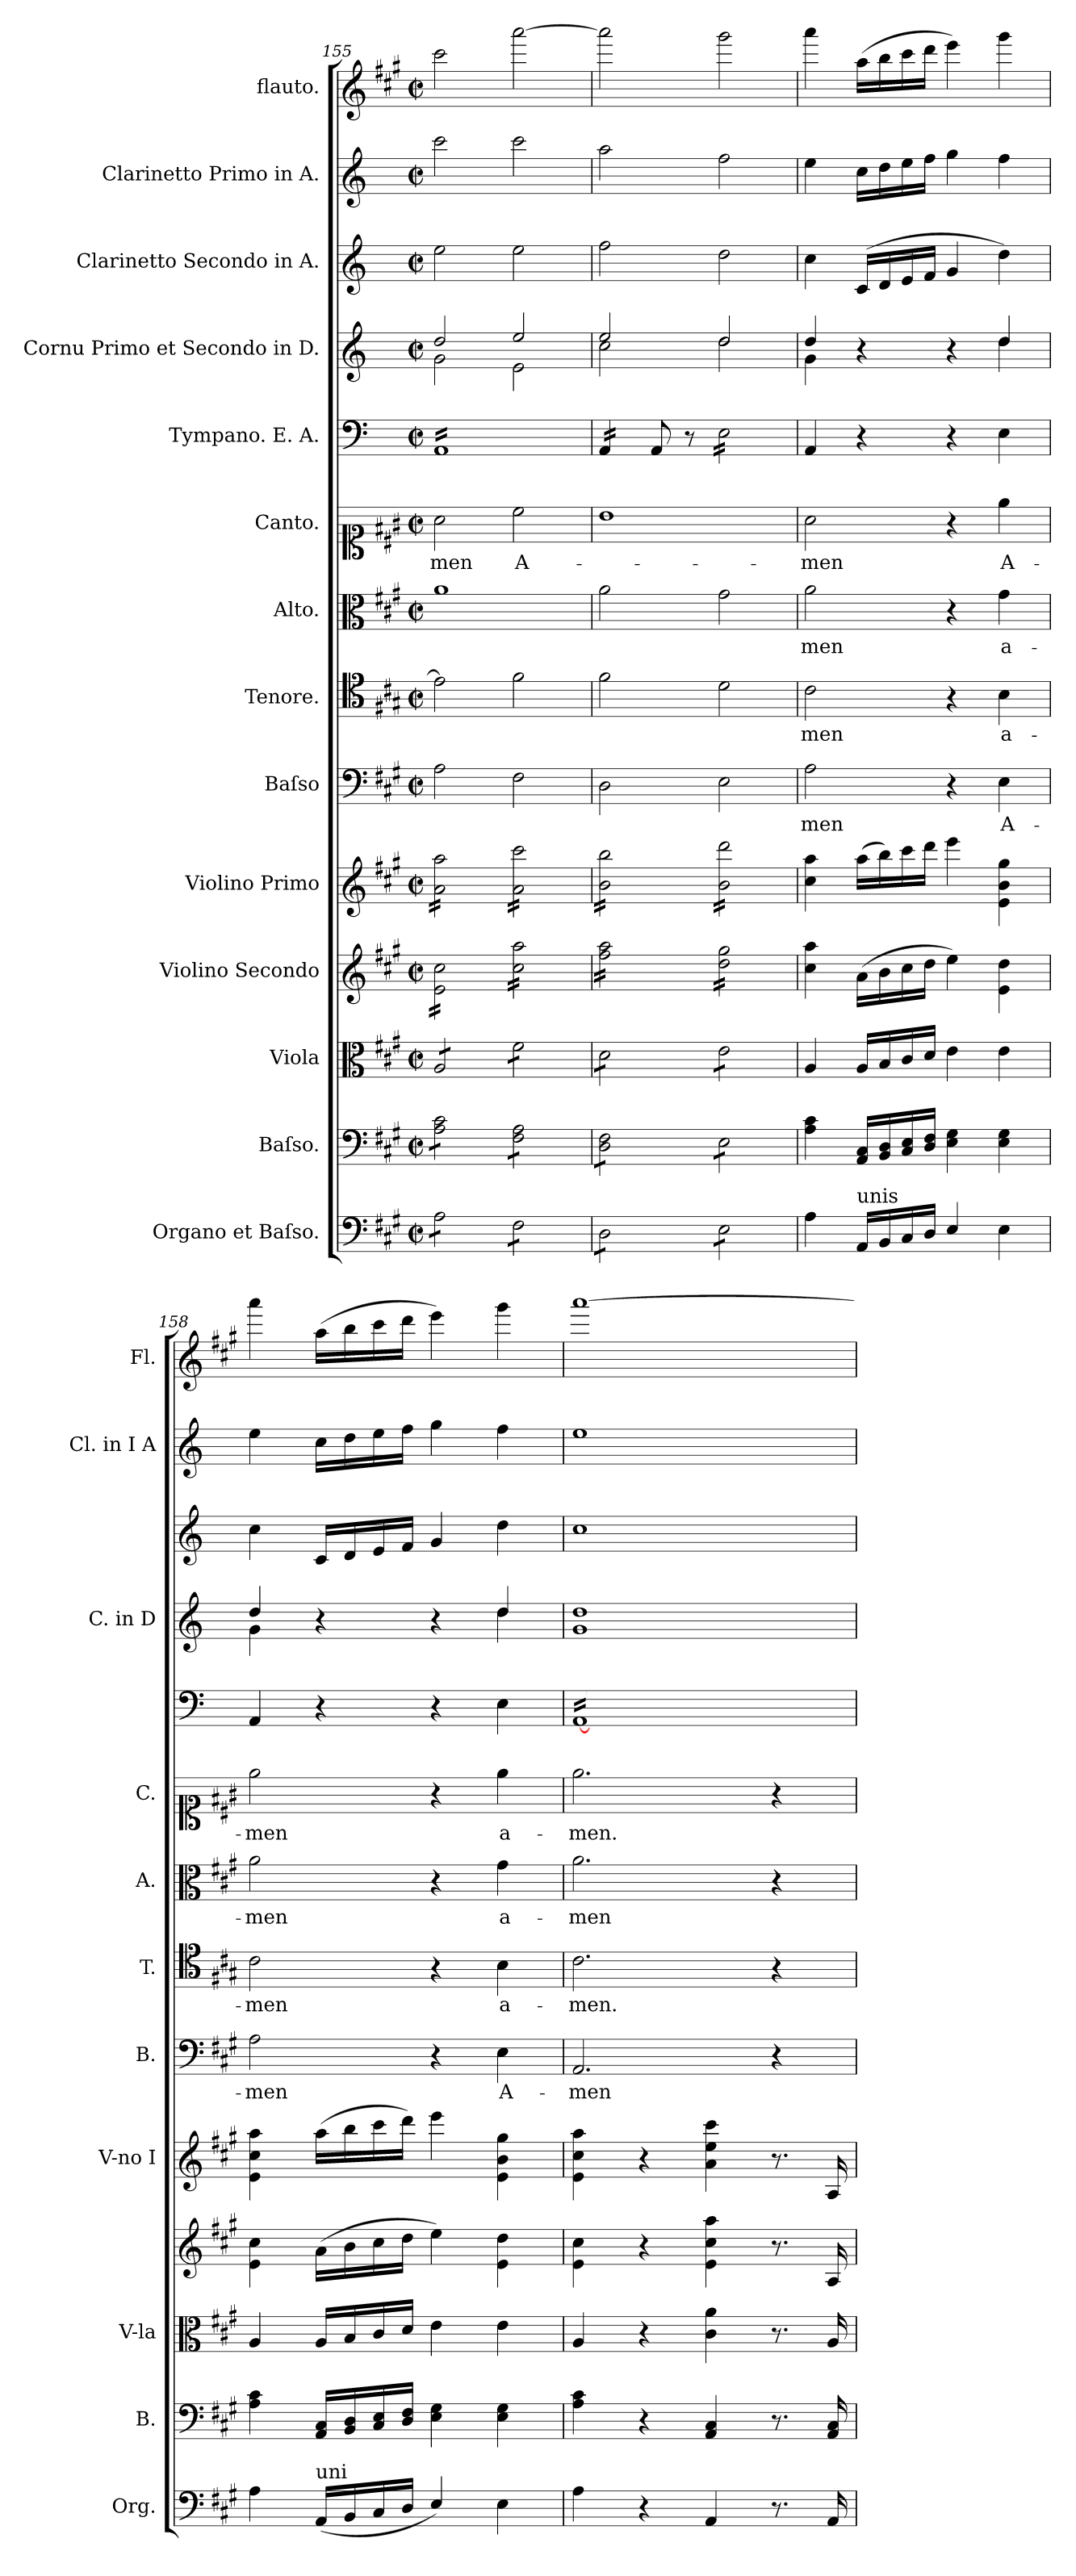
**kern	**kern	**kern	**kern	**kern	**kern	**text	**kern	**text	**kern	**text	**kern	**text	**kern	**kern	**kern	**kern	**kern
*part14	*part13	*part12	*part11	*part10	*part9	*part9	*part8	*part8	*part7	*part7	*part6	*part6	*part5	*part4	*part3	*part2	*part1
*staff14	*staff13	*staff12	*staff11	*staff10	*staff9	*staff9	*staff8	*staff8	*staff7	*staff7	*staff6	*staff6	*staff5	*staff4	*staff3	*staff2	*staff1
*I"Organo et Baſso.	*I"Baſso.	*I"Viola	*I"Violino Secondo	*I"Violino Primo	*I"Baſso	*	*I"Tenore.	*	*I"Alto.	*	*I"Canto.	*	*I"Tympano. E. A.	*I"Cornu Primo et Secondo in D.	*I"Clarinetto Secondo in A.	*I"Clarinetto Primo in A.	*I"flauto.
*I'Org.	*I'B.	*I'V-la	*	*I'V-no I	*I'B.	*	*I'T.	*	*I'A.	*	*I'C.	*	*	*I'C. in D	*	*I'Cl. in I A	*I'Fl.
*clefF4	*clefF4	*clefC3	*clefG2	*clefG2	*clefF4	*	*clefC4	*	*clefC3	*	*clefC1	*	*clefF4	*clefG2	*clefG2	*clefG2	*clefG2
*	*	*	*	*	*	*	*	*	*	*	*	*	*	*ITrd6c10	*ITrd2c3	*ITrd2c3	*
*k[f#c#g#]	*k[f#c#g#]	*k[f#c#g#]	*k[f#c#g#]	*k[f#c#g#]	*k[f#c#g#]	*	*k[f#c#g#]	*	*k[f#c#g#]	*	*k[f#c#g#]	*	*k[]	*k[f#c#]	*k[f#c#g#]	*k[f#c#g#]	*k[f#c#g#]
*M2/2	*M2/2	*M2/2	*M2/2	*M2/2	*M2/2	*	*M2/2	*	*M2/2	*	*M2/2	*	*M2/2	*M2/2	*M2/2	*M2/2	*M2/2
*met(c|)	*met(c|)	*met(c|)	*met(c|)	*met(c|)	*met(c|)	*	*met(c|)	*	*met(c|)	*	*met(c|)	*	*met(c|)	*met(c|)	*met(c|)	*met(c|)	*met(c|)
=155	=155	=155	=155	=155	=155	=155	=155	=155	=155	=155	=155	=155	=155	=155	=155	=155	=155
*	*	*	*	*	*	*	*	*	*	*	*	*	*	*^	*	*	*
*tremolo	*	*	*	*	*	*	*	*	*	*	*	*	*	*	*	*	*	*
*	*tremolo	*	*	*	*	*	*	*	*	*	*	*	*	*	*	*	*	*
*	*	*tremolo	*	*	*	*	*	*	*	*	*	*	*	*	*	*	*	*
*	*	*	*tremolo	*	*	*	*	*	*	*	*	*	*	*	*	*	*	*
*	*	*	*	*tremolo	*	*	*	*	*	*	*	*	*	*	*	*	*	*
*	*	*	*	*	*	*	*	*	*	*	*	*	*tremolo	*	*	*	*	*
8A\L	8A\ 8c#\L	8A/L	16e\ 16cc#\LL	16a\ 16aa\LL	2A\	.	2e\]	.	1a	.	2a\	-men	16AA/LL	2e/	2A\	2cc#\	2aa\	2ccc#\
.	.	.	16e\ 16cc#\	16a\ 16aa\	.	.	.	.	.	.	.	.	16AA/	.	.	.	.	.
8A\	8A\ 8c#\	8A/	16e\ 16cc#\	16a\ 16aa\	.	.	.	.	.	.	.	.	16AA/	.	.	.	.	.
.	.	.	16e\ 16cc#\	16a\ 16aa\	.	.	.	.	.	.	.	.	16AA/	.	.	.	.	.
8A\	8A\ 8c#\	8A/	16e\ 16cc#\	16a\ 16aa\	.	.	.	.	.	.	.	.	16AA/	.	.	.	.	.
.	.	.	16e\ 16cc#\	16a\ 16aa\	.	.	.	.	.	.	.	.	16AA/	.	.	.	.	.
8A\J	8A\ 8c#\J	8A/J	16e\ 16cc#\	16a\ 16aa\	.	.	.	.	.	.	.	.	16AA/	.	.	.	.	.
.	.	.	16e\ 16cc#\JJ	16a\ 16aa\JJ	.	.	.	.	.	.	.	.	16AA/	.	.	.	.	.
8F#\L	8F#\ 8A\L	8f#\L	16cc#\ 16aa\LL	16a\ 16ccc#\LL	2F#\	.	2f#\	.	.	.	2cc#\	A-	16AA/	2f#/	2F#\	2cc#\	2aa\	[2aaa\
.	.	.	16cc#\ 16aa\	16a\ 16ccc#\	.	.	.	.	.	.	.	.	16AA/	.	.	.	.	.
8F#\	8F#\ 8A\	8f#\	16cc#\ 16aa\	16a\ 16ccc#\	.	.	.	.	.	.	.	.	16AA/	.	.	.	.	.
.	.	.	16cc#\ 16aa\	16a\ 16ccc#\	.	.	.	.	.	.	.	.	16AA/	.	.	.	.	.
8F#\	8F#\ 8A\	8f#\	16cc#\ 16aa\	16a\ 16ccc#\	.	.	.	.	.	.	.	.	16AA/	.	.	.	.	.
.	.	.	16cc#\ 16aa\	16a\ 16ccc#\	.	.	.	.	.	.	.	.	16AA/	.	.	.	.	.
8F#\J	8F#\ 8A\J	8f#\J	16cc#\ 16aa\	16a\ 16ccc#\	.	.	.	.	.	.	.	.	16AA/	.	.	.	.	.
.	.	.	16cc#\ 16aa\JJ	16a\ 16ccc#\JJ	.	.	.	.	.	.	.	.	16AA/JJ	.	.	.	.	.
=156	=156	=156	=156	=156	=156	=156	=156	=156	=156	=156	=156	=156	=156	=156	=156	=156	=156	=156
8D\L	8D\ 8F#\L	8d\L	16ff#\ 16aa\LL	16b\ 16bb\LL	2D\	.	2f#\	.	2a\	.	1b	.	16AA/LL	2f#/	2d\	2dd\	2ff#\	2aaa\]
.	.	.	16ff#\ 16aa\	16b\ 16bb\	.	.	.	.	.	.	.	.	16AA/	.	.	.	.	.
8D\	8D\ 8F#\	8d\	16ff#\ 16aa\	16b\ 16bb\	.	.	.	.	.	.	.	.	16AA/	.	.	.	.	.
.	.	.	16ff#\ 16aa\	16b\ 16bb\	.	.	.	.	.	.	.	.	16AA/JJ	.	.	.	.	.
*	*	*	*	*	*	*	*	*	*	*	*	*	*Xtremolo	*	*	*	*	*
8D\	8D\ 8F#\	8d\	16ff#\ 16aa\	16b\ 16bb\	.	.	.	.	.	.	.	.	8AA/	.	.	.	.	.
.	.	.	16ff#\ 16aa\	16b\ 16bb\	.	.	.	.	.	.	.	.	.	.	.	.	.	.
8D\J	8D\ 8F#\J	8d\J	16ff#\ 16aa\	16b\ 16bb\	.	.	.	.	.	.	.	.	8r	.	.	.	.	.
.	.	.	16ff#\ 16aa\JJ	16b\ 16bb\JJ	.	.	.	.	.	.	.	.	.	.	.	.	.	.
*	*	*	*	*	*	*	*	*	*	*	*	*	*tremolo	*	*	*	*	*
8E\L	8E\L	8e\L	16dd\ 16gg#\LL	16b\ 16ddd\LL	2E\	.	2d\	.	2g#\	.	.	.	16E\LL	2e/	2e\	2b\	2dd\	2ggg#\
.	.	.	16dd\ 16gg#\	16b\ 16ddd\	.	.	.	.	.	.	.	.	16E\	.	.	.	.	.
8E\	8E\	8e\	16dd\ 16gg#\	16b\ 16ddd\	.	.	.	.	.	.	.	.	16E\	.	.	.	.	.
.	.	.	16dd\ 16gg#\	16b\ 16ddd\	.	.	.	.	.	.	.	.	16E\	.	.	.	.	.
8E\	8E\	8e\	16dd\ 16gg#\	16b\ 16ddd\	.	.	.	.	.	.	.	.	16E\	.	.	.	.	.
.	.	.	16dd\ 16gg#\	16b\ 16ddd\	.	.	.	.	.	.	.	.	16E\	.	.	.	.	.
8E\J	8E\J	8e\J	16dd\ 16gg#\	16b\ 16ddd\	.	.	.	.	.	.	.	.	16E\	.	.	.	.	.
*	*	*Xtremolo	*	*	*	*	*	*	*	*	*	*	*	*	*	*	*	*
*	*Xtremolo	*	*	*	*	*	*	*	*	*	*	*	*	*	*	*	*	*
*Xtremolo	*	*	*	*	*	*	*	*	*	*	*	*	*	*	*	*	*	*
.	.	.	16dd\ 16gg#\JJ	16b\ 16ddd\JJ	.	.	.	.	.	.	.	.	16E\JJ	.	.	.	.	.
*	*	*	*	*	*	*	*	*	*	*	*	*	*Xtremolo	*	*	*	*	*
*	*	*	*	*Xtremolo	*	*	*	*	*	*	*	*	*	*	*	*	*	*
*	*	*	*Xtremolo	*	*	*	*	*	*	*	*	*	*	*	*	*	*	*
=157	=157	=157	=157	=157	=157	=157	=157	=157	=157	=157	=157	=157	=157	=157	=157	=157	=157	=157
4A\	4A\ 4c#\	4A/	4cc#\ 4aa\	4cc#\ 4aa\	2A\	-men	2c#\	-men	2a\	-men	2a\	-men	4AA/	4e/	4A\	4a\	4cc#\	4aaa\
!LO:TX:a:t=unis	!	!	!	!	!	!	!	!	!	!	!	!	!	!	!	!	!	!
16AA/LL	16AA/ 16C#/LL	16A/LL	(16a\LL	(16aa\LL	.	.	.	.	.	.	.	.	4r	4r	4ryy	(<16A/LL	16a\LL	(16aa\LL
16BB/	16BB/ 16D/	16B/	16b\	16bb\)	.	.	.	.	.	.	.	.	.	.	.	16B/	16b\	16bb\
16C#/	16C#/ 16E/	16c#/	16cc#\	16ccc#\	.	.	.	.	.	.	.	.	.	.	.	16c#/	16cc#\	16ccc#\
16D/JJ	16D/ 16F#/JJ	16d/JJ	16dd\JJ	16ddd\JJ	.	.	.	.	.	.	.	.	.	.	.	16d/JJ	16dd\JJ	16ddd\JJ
4E/	4E\ 4G#\	4e\	4ee\)	4eee\	4r	.	4r	.	4r	.	4r	.	4r	4r	4ryy	4e/	4ee\	4eee\)
4E\	4E\ 4G#\	4e\	4e\ 4dd\	4e\ 4b\ 4gg#\	4E\	A-	4B\	a-	4g#\	a-	4ee\	A-	4E\	4e/	4e\	4b\)	4dd\	4ggg#\
=158	=158	=158	=158	=158	=158	=158	=158	=158	=158	=158	=158	=158	=158	=158	=158	=158	=158	=158
4A\	4A\ 4c#\	4A/	4e\ 4cc#\	4e\ 4cc#\ 4aa\	2A\	-men	2c#\	-men	2a\	-men	2ee\	-men	4AA/	4e/	4A\	4a\	4cc#\	4aaa\
!LO:TX:a:t=uni	!	!	!	!	!	!	!	!	!	!	!	!	!	!	!	!	!	!
(<16AA/LL	16AA/ 16C#/LL	16A/LL	(16a\LL	(16aa\LL	.	.	.	.	.	.	.	.	4r	4r	4ryy	16A/LL	16a\LL	(16aa\LL
16BB/	16BB/ 16D/	16B/	16b\	16bb\	.	.	.	.	.	.	.	.	.	.	.	16B/	16b\	16bb\
16C#/	16C#/ 16E/	16c#/	16cc#\	16ccc#\	.	.	.	.	.	.	.	.	.	.	.	16c#/	16cc#\	16ccc#\
16D/JJ	16D/ 16F#/JJ	16d/JJ	16dd\JJ	16ddd\JJ)	.	.	.	.	.	.	.	.	.	.	.	16d/JJ	16dd\JJ	16ddd\JJ
4E/)	4E\ 4G#\	4e\	4ee\)	4eee\	4r	.	4r	.	4r	.	4r	.	4r	4r	4ryy	4e/	4ee\	4eee\)
4E\	4E\ 4G#\	4e\	4e\ 4dd\	4e\ 4b\ 4gg#\	4E\	A-	4B\	a-	4g#\	a-	4ee\	a-	4E\	4e/	4e\	4b\	4dd\	4ggg#\
=159	=159	=159	=159	=159	=159	=159	=159	=159	=159	=159	=159	=159	=159	=159	=159	=159	=159	=159
*	*	*	*	*	*	*	*	*	*	*	*	*	*tremolo	*	*	*	*	*
4A\	4A\ 4c#\	4A/	4e\ 4cc#\	4e\ 4cc#\ 4aa\	2.AA/	-men	2.c#\	-men.	2.a\	-men	2.ee\	-men.	[16AA/LL	1e	1A	1a	1cc#	[1aaa
.	.	.	.	.	.	.	.	.	.	.	.	.	16AA/	.	.	.	.	.
.	.	.	.	.	.	.	.	.	.	.	.	.	16AA/	.	.	.	.	.
.	.	.	.	.	.	.	.	.	.	.	.	.	16AA/	.	.	.	.	.
4r	4r	4r	4r	4r	.	.	.	.	.	.	.	.	16AA/	.	.	.	.	.
.	.	.	.	.	.	.	.	.	.	.	.	.	16AA/	.	.	.	.	.
.	.	.	.	.	.	.	.	.	.	.	.	.	16AA/	.	.	.	.	.
.	.	.	.	.	.	.	.	.	.	.	.	.	16AA/	.	.	.	.	.
4AA/	4AA/ 4C#/	4c#\ 4a\	4e\ 4cc#\ 4aa\	4a\ 4ee\ 4ccc#\	.	.	.	.	.	.	.	.	16AA/	.	.	.	.	.
.	.	.	.	.	.	.	.	.	.	.	.	.	16AA/	.	.	.	.	.
.	.	.	.	.	.	.	.	.	.	.	.	.	16AA/	.	.	.	.	.
.	.	.	.	.	.	.	.	.	.	.	.	.	16AA/	.	.	.	.	.
8.r	8.r	8.r	8.r	8.r	4r	.	4r	.	4r	.	4r	.	16AA/	.	.	.	.	.
.	.	.	.	.	.	.	.	.	.	.	.	.	16AA/	.	.	.	.	.
.	.	.	.	.	.	.	.	.	.	.	.	.	16AA/	.	.	.	.	.
16AA/	16AA/ 16C#/	16A/	16A/	16A/	.	.	.	.	.	.	.	.	16AA/JJ	.	.	.	.	.
*	*	*	*	*	*	*	*	*	*	*	*	*	*Xtremolo	*	*	*	*	*
*	*	*	*	*	*	*	*	*	*	*	*	*	*	*v	*v	*	*	*
=	=	=	=	=	=	=	=	=	=	=	=	=	=	=	=	=	=
*-	*-	*-	*-	*-	*-	*-	*-	*-	*-	*-	*-	*-	*-	*-	*-	*-	*-
